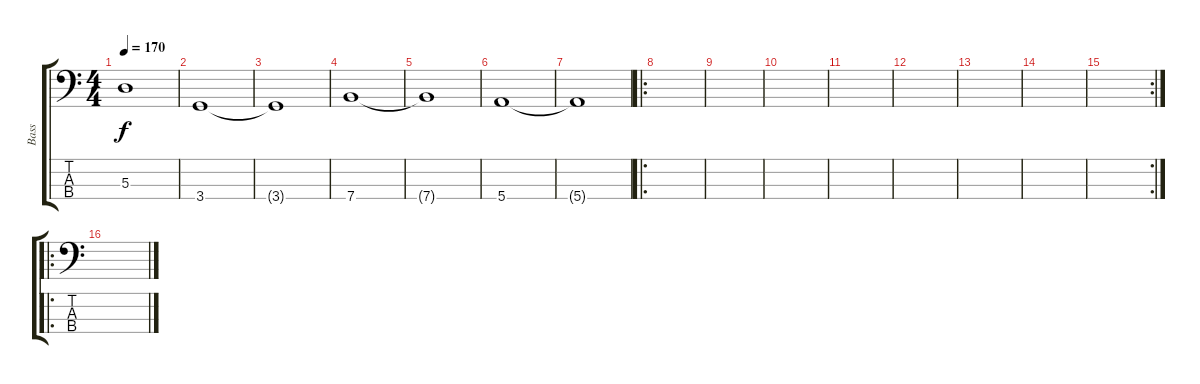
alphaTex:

\track ("Bass" "Bass") {instrument electricbasspick}
\staff {score tabs}
\tuning (G2 D2 A1 E1) {hide}
\ts (4 4)
\tempo 170
\clef f4
\ks c
5.3{t}.1{dy f} |
3.4.1 |
3.4{t}.1 |
7.4.1 |
7.4{t}.1 |
5.4.1 |
5.4{t}.1 |
\ro
|
|
|
|
|
|
|
\rc 2
|
\ro
